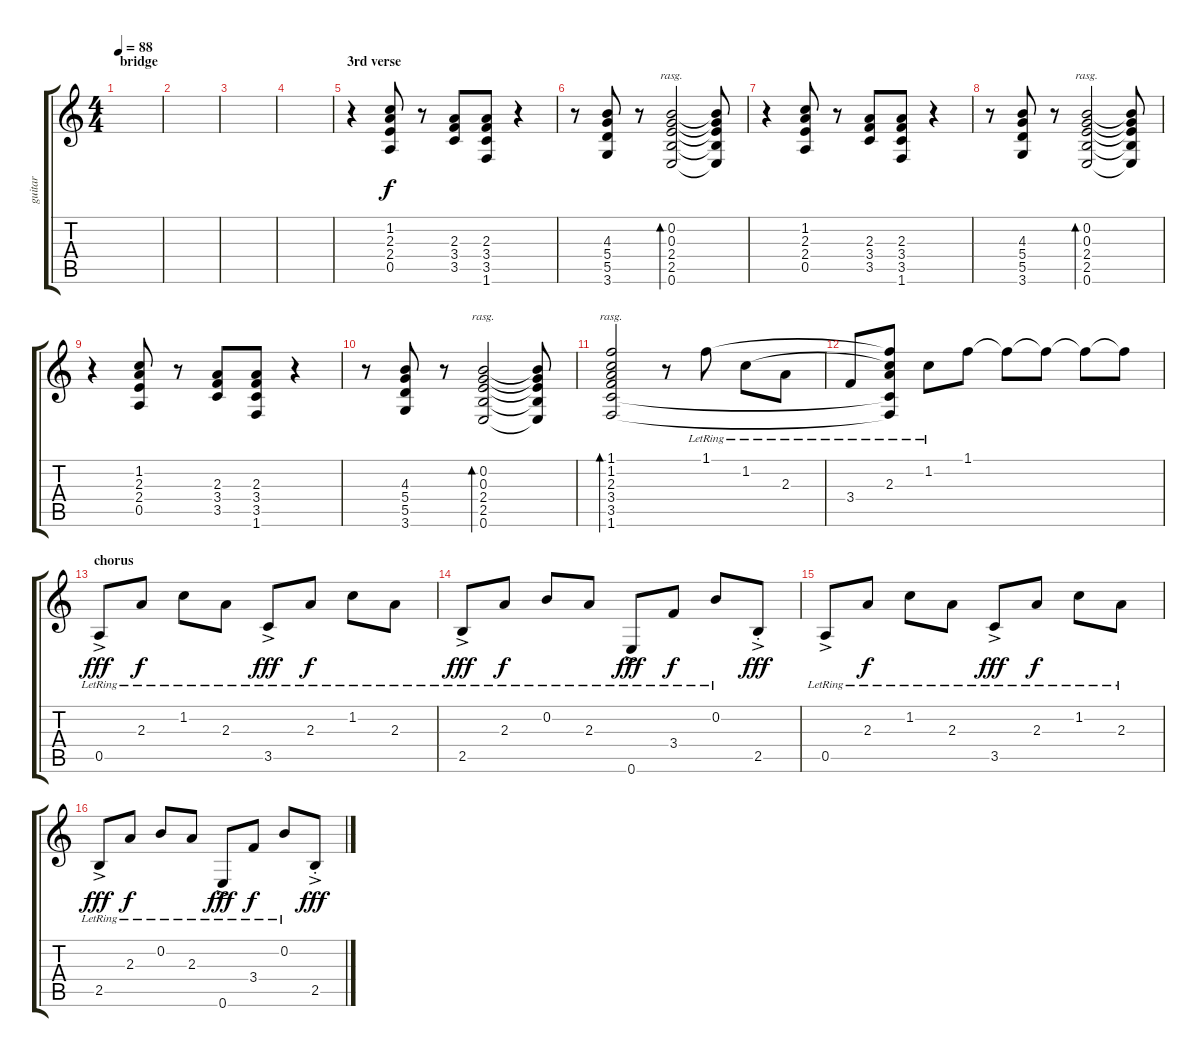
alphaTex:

\track ("guitar" "guitar") {instrument acousticguitarnylon}
\staff {score tabs}
\tuning (E4 B3 G3 D3 A2 E2) {hide}
\ts (4 4)
\section ("" "bridge")
\tempo 88
\clef g2
\ks c
|
|
|
|
\section ("" "3rd verse")
r.4 (1.2 2.3 2.4 0.5).8{dy f} r.8 (2.3 3.4 3.5).8 (2.3 3.4 3.5 1.6).8 r.4 |
r.8 (4.3 5.4 5.5 3.6).8 r.8 (0.2 0.3 2.4 2.5 0.6).2{bd 240 rasg ii} (0.2{t} 0.3{t} 2.4{t} 2.5{t} 0.6{t}).8 |
r.4 (1.2 2.3 2.4 0.5).8 r.8 (2.3 3.4 3.5).8 (2.3 3.4 3.5 1.6).8 r.4 |
r.8 (4.3 5.4 5.5 3.6).8 r.8 (0.2 0.3 2.4 2.5 0.6).2{bd 240 rasg ii} (0.2{t} 0.3{t} 2.4{t} 2.5{t} 0.6{t}).8 |
r.4 (1.2 2.3 2.4 0.5).8 r.8 (2.3 3.4 3.5).8 (2.3 3.4 3.5 1.6).8 r.4 |
r.8 (4.3 5.4 5.5 3.6).8 r.8 (0.2 0.3 2.4 2.5 0.6).2{bd 240 rasg ii} (0.2{t} 0.3{t} 2.4{t} 2.5{t} 0.6{t}).8 |
(1.1 1.2 2.3 3.4 3.5 1.6).2{bd 120 rasg ii} r.8 1.1{lr}.8 1.2{lr}.8 2.3{lr}.8 |
3.4{lr}.8 (1.1{t} 1.2{t} 2.3{lr} 3.5{t} 1.6{t}).8 1.2{lr}.8 1.1.8 1.1{t}.8 1.1{t}.8 1.1{t}.8 1.1{t}.8 |
\section ("" "chorus")
0.5{ac lr}.8{dy fff} 2.3{lr}.8{dy f} 1.2{lr}.8 2.3{lr}.8 3.5{ac lr}.8{dy fff} 2.3{lr}.8{dy f} 1.2{lr}.8 2.3{lr}.8 |
2.5{ac lr}.8{dy fff} 2.3{lr}.8{dy f} 0.2{lr}.8 2.3{lr}.8 0.6{ac lr}.8{dy fff} 3.4{lr}.8{dy f} 0.2{lr}.8 2.5{ac st}.8{dy fff} |
0.5{ac lr}.8 2.3{lr}.8{dy f} 1.2{lr}.8 2.3{lr}.8 3.5{ac lr}.8{dy fff} 2.3{lr}.8{dy f} 1.2{lr}.8 2.3{lr}.8 |
2.5{ac lr}.8{dy fff} 2.3{lr}.8{dy f} 0.2{lr}.8 2.3{lr}.8 0.6{ac lr}.8{dy fff} 3.4{lr}.8{dy f} 0.2{lr}.8 2.5{ac st}.8{dy fff}
